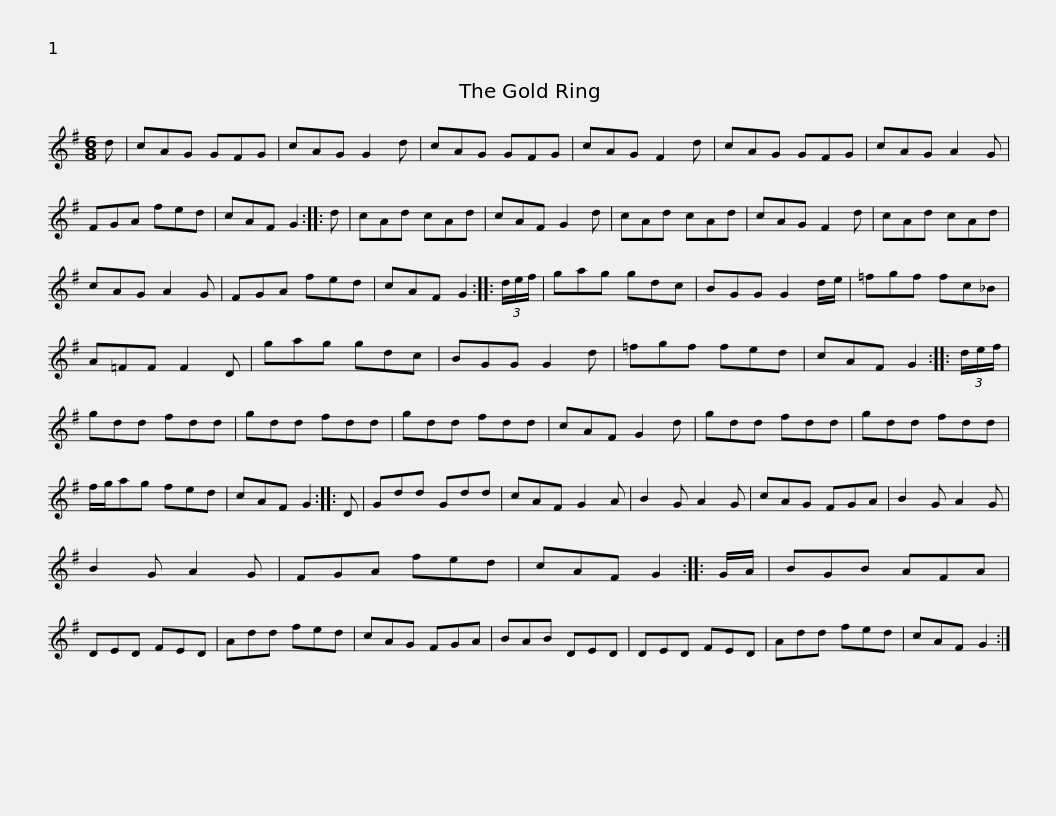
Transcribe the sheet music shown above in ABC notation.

X:1
L:1/8
M:6/8
I:linebreak $
K:G
V:1 treble
V:1
 d | cAG GFG | cAG G2 d | cAG GFG | cAG F2 d | %5
 cAG GFG | cAG A2 G | FGA fed |$ cAF G2 :: d | %10
 cAd cAd | cAF G2 d | cAd cAd | cAG F2 d | cAd cAd | %15
 cAG A2 G |$ FGA fed | cAF G2 :: (3d/e/f/ | gag gdc | %20
 BGG G2 d/e/ | =fgf fc_B | A=FF F2 D | gag gdc |$ BGG G2 d | %25
 =fgf fed | cAF G2 :: (3d/e/f/ | gdd fdd | gdd fdd | %30
 gdd fdd | cAF G2 d |$ gdd fdd | gdd fdd | f/g/ag fed | %35
 cAF G2 :: D | Gdd Gdd | cAF G2 A | B2 G A2 G |$ %40
 cAG FGA | B2 G A2 G | B2 G A2 G | FGA fed | cAF G2 :: %45
 G/A/ | BGB AFA | DED FED |$ Add fed | cAG FGA | %50
 BAB DED | DED FED | Add fed | cAF G2 :| %54
